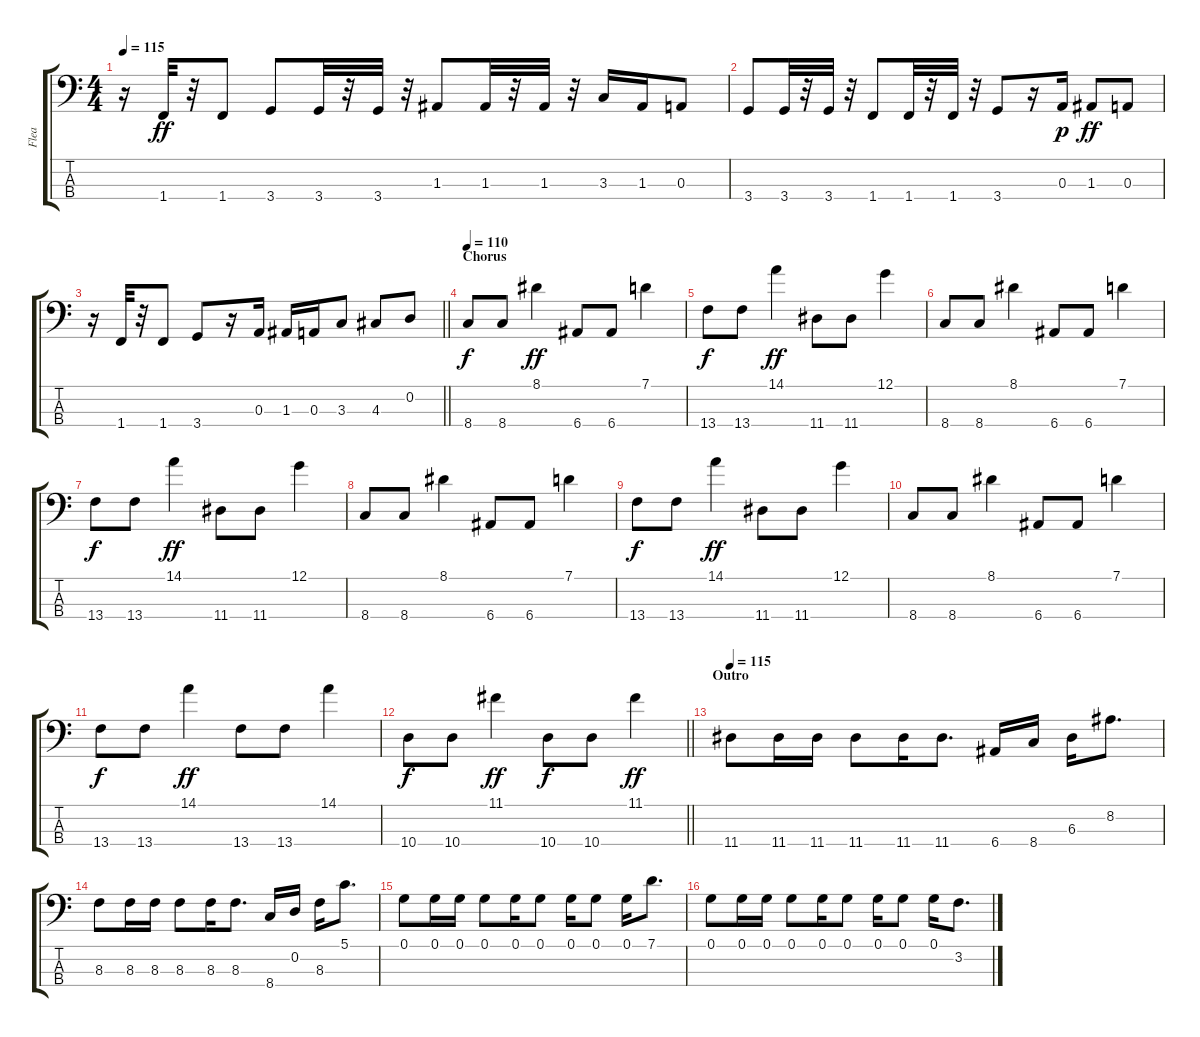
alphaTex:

\track ("Flea" "Flea") {instrument electricbassfinger}
\staff {score tabs}
\tuning (G2 D2 A1 E1) {hide}
\ts (4 4)
\tempo 115
\clef f4
\ks c
r.16{dy ff} 1.4.32 r.32 1.4.8 3.4.8 3.4.32 r.32 3.4.32 r.32 1.3.8 1.3.32 r.32 1.3.32 r.32 3.3.16 1.3.16 0.3.8 |
3.4.8 3.4.32 r.32 3.4.32 r.32 1.4.8 1.4.32 r.32 1.4.32 r.32 3.4.8 r.16 0.3.16{dy p} 1.3.8{dy ff} 0.3.8 |
\barLineRight lightlight
r.16 1.4.32 r.32 1.4.8 3.4.8 r.16 0.3.16 1.3.16 0.3.16 3.3.8 4.3.8 0.2.8 |
\section ("" "Chorus")
\tempo 110
8.4.8{dy f} 8.4.8 8.1.4{dy ff} 6.4.8 6.4.8 7.1.4 |
13.4.8{dy f} 13.4.8 14.1.4{dy ff} 11.4.8 11.4.8 12.1.4 |
8.4.8 8.4.8 8.1.4 6.4.8 6.4.8 7.1.4 |
13.4.8{dy f} 13.4.8 14.1.4{dy ff} 11.4.8 11.4.8 12.1.4 |
8.4.8 8.4.8 8.1.4 6.4.8 6.4.8 7.1.4 |
13.4.8{dy f} 13.4.8 14.1.4{dy ff} 11.4.8 11.4.8 12.1.4 |
8.4.8 8.4.8 8.1.4 6.4.8 6.4.8 7.1.4 |
13.4.8{dy f} 13.4.8 14.1.4{dy ff} 13.4.8 13.4.8 14.1.4 |
\barLineRight lightlight
10.4.8{dy f} 10.4.8 11.1.4{dy ff} 10.4.8{dy f} 10.4.8 11.1.4{dy ff} |
\section ("" "Outro")
\tempo 115
11.4.8 11.4.16 11.4.16 11.4.8 11.4.16 11.4.8{d} 6.4.16 8.4.16 6.3.16 8.2.8{d} |
8.3.8 8.3.16 8.3.16 8.3.8 8.3.16 8.3.8{d} 8.4.16 0.2.16 8.3.16 5.1.8{d} |
0.1.8 0.1.16 0.1.16 0.1.8 0.1.16 0.1.8 0.1.16 0.1.8 0.1.16 7.1.8{d} |
0.1.8 0.1.16 0.1.16 0.1.8 0.1.16 0.1.8 0.1.16 0.1.8 0.1.16 3.2.8{d}
